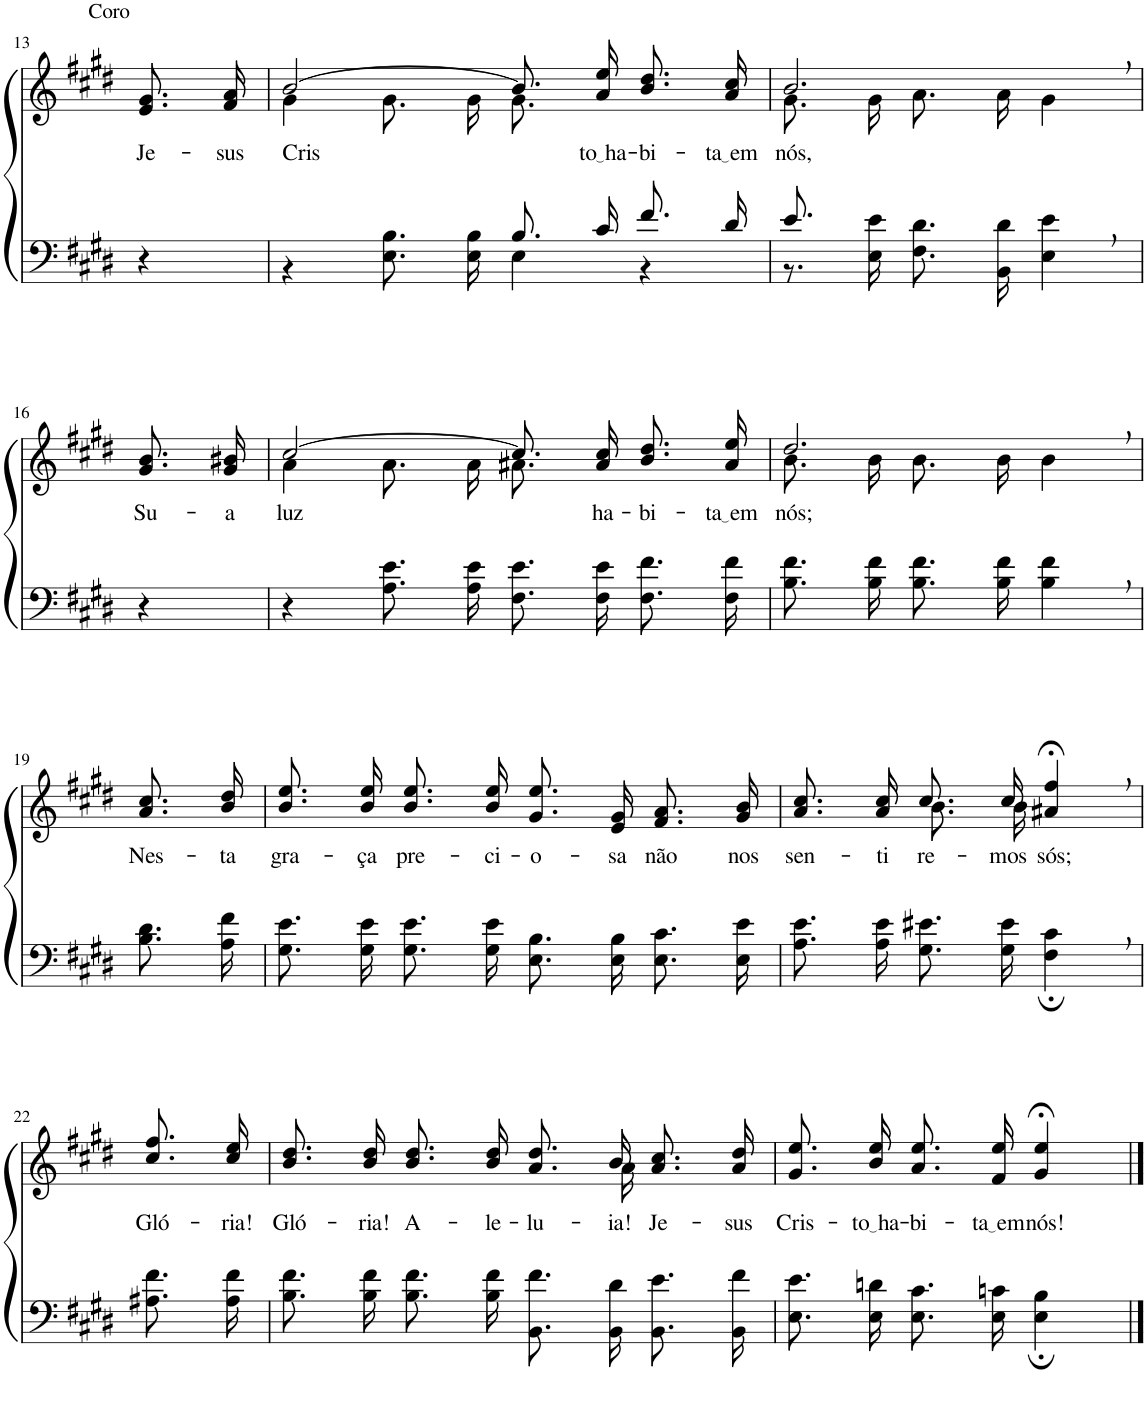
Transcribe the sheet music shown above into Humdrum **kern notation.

**kern	**kern	**text
*part2	*part1	*part1
*staff2	*staff1	*staff1
*I"Parte III e IV	*I"Parte I e II	*
!!LO:PB:g=z
*clefF4	*clefG2	*
*Trd1c2	*Trd1c2	*
*k[f#c#g#d#]	*k[f#c#g#d#]	*
*M4/4	*M4/4	*
=13	=13	=13
!	!LO:TX:a:t=Coro	!
!	!	!LO:LY:b
4r	8.e/ 8.g#/L	Je-
!	!	!LO:LY:b
.	16f#/ 16a/Jk	-sus
=14	=14	=14
*^	*^	*
!	!	!	!	!LO:LY:b
2ryy	4r	[2b/	4g#\	-Cris-
.	8.E\ 8.B\L	.	8.g#\	.
.	16E\ 16B\Jk	.	16g#\KL	.
8.B/L	4E\	8.b\L]	8.g#\J	.
!	!	!	!	!LO:LY:b
16c#/Jk	.	16a\ 16ee\Jk	4ryy	to ha
!	!	!	!	!LO:LY:b
8.f#/L	4r	8.b\ 8.dd#\L	.	-bi-
!	!	!	!	!LO:LY:b
16d#/Jk	.	16a\ 16cc#\Jk	16ryy	ta em
=15	=15	=15	=15	=15
!	!	!	!	!LO:LY:b
8.e/	8.r	2.b,/	8.g#\L	nós,
2ryy	16E\ 16e\	.	16g#\Jk	.
.	8.F#\ 8.d#\L	.	8.a\L	.
.	16BB\ 16d#\Jk	.	16a\Jk	.
.	4E\ 4e\	.	4g#\	.
16ryy	.	.	.	.
*v	*v	*	*	*
*	*v	*v	*
!!LO:LB:g=z
=16	=16	=16
!	!	!LO:LY:b
4r	8.g#/ 8.b/L	Su-
!	!	!LO:LY:b
.	16g#/ 16b#X/Jk	-a
=17	=17	=17
*	*^	*
!	!	!	!LO:LY:b
4r	[2cc#/	4a\	luz
8.A\ 8.e\L	.	8.a\	.
16A\ 16e\Jk	.	16a\KL	.
8.F#\ 8.e\L	8.cc#\L]	8.a#X\J	.
!	!	!	!LO:LY:b
16F#\ 16e\Jk	16a#\ 16cc#\Jk	4ryy	ha-
!	!	!	!LO:LY:b
8.F#\ 8.f#\L	8.b\ 8.dd#\L	.	-bi-
!	!	!	!LO:LY:b
16F#\ 16f#\Jk	16a#\ 16ee\Jk	16ryy	ta em
=18	=18	=18	=18
!	!	!	!LO:LY:b
8.B\ 8.f#\L	2.dd#,/	8.b\L	nós;
16B\ 16f#\Jk	.	16b\Jk	.
8.B\ 8.f#\L	.	8.b\L	.
16B\ 16f#\Jk	.	16b\Jk	.
4B\, 4f#\,	.	4b\	.
!!LO:LB:g=z
=19	=19	=19	=19
!	!	!	!LO:LY:b
*	*v	*v	*
8.B\ 8.d#\L	8.a\ 8.cc#\L	Nes-
!	!	!LO:LY:b
16A\ 16f#\Jk	16b\ 16dd#\Jk	-ta
=20	=20	=20
!	!	!LO:LY:b
8.G#\ 8.e\L	8.b\ 8.ee\L	gra-
!	!	!LO:LY:b
16G#\ 16e\Jk	16b\ 16ee\Jk	-ça
!	!	!LO:LY:b
8.G#\ 8.e\L	8.b\ 8.ee\L	pre-
!	!	!LO:LY:b
16G#\ 16e\Jk	16b\ 16ee\Jk	-ci-
!	!	!LO:LY:b
8.E\ 8.B\L	8.g#/ 8.ee/L	-o-
!	!	!LO:LY:b
16E\ 16B\Jk	16e/ 16g#/Jk	-sa
!	!	!LO:LY:b
8.E\ 8.c#\L	8.f#/ 8.a/L	não
!	!	!LO:LY:b
16E\ 16e\Jk	16g#/ 16b/Jk	nos
=21	=21	=21
!	!	!LO:LY:b
*	*^	*
8.A\ 8.e\L	8.a\ 8.cc#\L	4ryy	sen-
!	!	!	!LO:LY:b
16A\ 16e\Jk	16a\ 16cc#\Jk	.	-ti-
!	!	!	!LO:LY:b
8.G#\ 8.e#X\L	8.cc#/L	8.b\L	-re-
!	!	!	!LO:LY:b
16G#\ 16e#\Jk	16cc#/Jk	16b\Jk	-mos
!	!	!	!LO:LY:b
4F#\;, 4c#\;,	4a#X/;<, 4ff#/;<,	4ryy	sós;
!!LO:LB:g=z
=22	=22	=22	=22
!	!	!	!LO:LY:b
*	*v	*v	*
8.A#X\ 8.f#\L	8.cc#\ 8.ff#\L	Gló-
!	!	!LO:LY:b
16A#\ 16f#\Jk	16cc#\ 16ee\Jk	-ria!
=23	=23	=23
!	!	!LO:LY:b
*	*^	*
8.B\ 8.f#\L	8.b\ 8.dd#\L	8.ryy	Gló-
!	!	!	!LO:LY:b
*	*v	*v	*
16B\ 16f#\Jk	16b\ 16dd#\Jk	-ria!
!	!	!LO:LY:b
8.B\ 8.f#\L	8.b\ 8.dd#\L	A-
!	!	!LO:LY:b
16B\ 16f#\Jk	16b\ 16dd#\Jk	-le-
!	!	!LO:LY:b
8.BB\ 8.f#\L	8.a/ 8.dd#/L	-lu-
!	!	!LO:LY:b
*	*^	*
16BB\ 16d#\Jk	16b/Jk	16a\	-ia!
!	!	!	!LO:LY:b
8.BB\ 8.e\L	8.a\ 8.cc#\L	4ryy	Je-
!	!	!	!LO:LY:b
16BB\ 16f#\Jk	16a\ 16dd#\Jk	.	-sus
*	*v	*v	*
=24	=24	=24
!	!	!LO:LY:b
8.E\ 8.e\L	8.g#\ 8.ee\L	Cris-
!	!	!LO:LY:b
16E\ 16dn\Jk	16b\ 16ee\Jk	to ha
!	!	!LO:LY:b
8.E\ 8.c#\L	8.a\ 8.ee\L	-bi-
!	!	!LO:LY:b
16E\ 16cn\Jk	16f#\ 16ee\Jk	ta em
!	!	!LO:LY:b
4E\; 4B\;	4g#/;< 4ee/;<	nós!
==	==	==
*-	*-	*-
